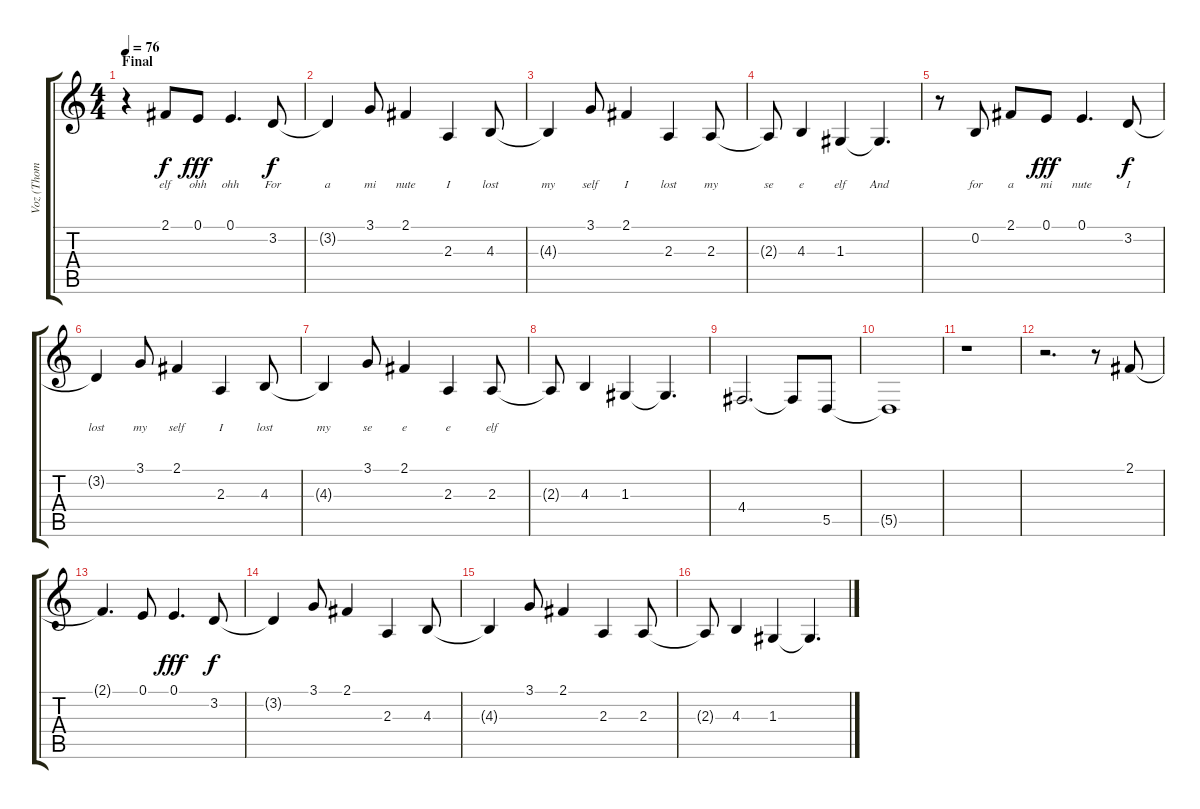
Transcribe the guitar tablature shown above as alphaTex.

\track ("Voz (Thom Yorke)" "Voz (Thom ") {instrument synthbrass1}
\staff {score tabs}
\tuning (E4 B3 G3 D3 A2 E2) {hide}
\ts (4 4)
\section ("" "Final")
\tempo 76
\clef g2
\ks c
r.4{dy f} 2.1.8{lyrics (0 "elf") lyrics (1 "") lyrics (2 "") lyrics (3 "") lyrics (4 "")} 0.1.8{lyrics (0 "ohh") lyrics (1 "") lyrics (2 "") lyrics (3 "") lyrics (4 "") dy fff} 0.1.4{d lyrics (0 "ohh") lyrics (1 "") lyrics (2 "") lyrics (3 "") lyrics (4 "")} 3.2.8{lyrics (0 "For") lyrics (1 "") lyrics (2 "") lyrics (3 "") lyrics (4 "") dy f} |
3.2{t}.4{lyrics (0 "a") lyrics (1 "") lyrics (2 "") lyrics (3 "") lyrics (4 "")} 3.1.8{lyrics (0 "mi") lyrics (1 "") lyrics (2 "") lyrics (3 "") lyrics (4 "")} 2.1.4{lyrics (0 "nute") lyrics (1 "") lyrics (2 "") lyrics (3 "") lyrics (4 "")} 2.3.4{lyrics (0 "I") lyrics (1 "") lyrics (2 "") lyrics (3 "") lyrics (4 "")} 4.3.8{lyrics (0 "lost") lyrics (1 "") lyrics (2 "") lyrics (3 "") lyrics (4 "")} |
4.3{t}.4{lyrics (0 "my") lyrics (1 "") lyrics (2 "") lyrics (3 "") lyrics (4 "")} 3.1.8{lyrics (0 "self") lyrics (1 "") lyrics (2 "") lyrics (3 "") lyrics (4 "")} 2.1.4{lyrics (0 "I") lyrics (1 "") lyrics (2 "") lyrics (3 "") lyrics (4 "")} 2.3.4{lyrics (0 "lost") lyrics (1 "") lyrics (2 "") lyrics (3 "") lyrics (4 "")} 2.3.8{lyrics (0 "my") lyrics (1 "") lyrics (2 "") lyrics (3 "") lyrics (4 "")} |
2.3{t}.8{lyrics (0 "se") lyrics (1 "") lyrics (2 "") lyrics (3 "") lyrics (4 "")} 4.3.4{lyrics (0 "e") lyrics (1 "") lyrics (2 "") lyrics (3 "") lyrics (4 "")} 1.3.4{lyrics (0 "elf") lyrics (1 "") lyrics (2 "") lyrics (3 "") lyrics (4 "")} 1.3{t}.4{d lyrics (0 "And") lyrics (1 "") lyrics (2 "") lyrics (3 "") lyrics (4 "")} |
r.8 0.2.8{lyrics (0 "for") lyrics (1 "") lyrics (2 "") lyrics (3 "") lyrics (4 "")} 2.1.8{lyrics (0 "a") lyrics (1 "") lyrics (2 "") lyrics (3 "") lyrics (4 "")} 0.1.8{lyrics (0 "mi") lyrics (1 "") lyrics (2 "") lyrics (3 "") lyrics (4 "") dy fff} 0.1.4{d lyrics (0 "nute") lyrics (1 "") lyrics (2 "") lyrics (3 "") lyrics (4 "")} 3.2.8{lyrics (0 "I") lyrics (1 "") lyrics (2 "") lyrics (3 "") lyrics (4 "") dy f} |
3.2{t}.4{lyrics (0 "lost") lyrics (1 "") lyrics (2 "") lyrics (3 "") lyrics (4 "")} 3.1.8{lyrics (0 "my") lyrics (1 "") lyrics (2 "") lyrics (3 "") lyrics (4 "")} 2.1.4{lyrics (0 "self") lyrics (1 "") lyrics (2 "") lyrics (3 "") lyrics (4 "")} 2.3.4{lyrics (0 "I") lyrics (1 "") lyrics (2 "") lyrics (3 "") lyrics (4 "")} 4.3.8{lyrics (0 "lost") lyrics (1 "") lyrics (2 "") lyrics (3 "") lyrics (4 "")} |
4.3{t}.4{lyrics (0 "my") lyrics (1 "") lyrics (2 "") lyrics (3 "") lyrics (4 "")} 3.1.8{lyrics (0 "se") lyrics (1 "") lyrics (2 "") lyrics (3 "") lyrics (4 "")} 2.1.4{lyrics (0 "e") lyrics (1 "") lyrics (2 "") lyrics (3 "") lyrics (4 "")} 2.3.4{lyrics (0 "e") lyrics (1 "") lyrics (2 "") lyrics (3 "") lyrics (4 "")} 2.3.8{lyrics (0 "elf") lyrics (1 "") lyrics (2 "") lyrics (3 "") lyrics (4 "")} |
2.3{t}.8 4.3.4 1.3.4 1.3{t}.4{d} |
4.4.2{d} 4.4{t}.8 5.5.8 |
5.5{t}.1 |
r.1 |
r.2{d} r.8 2.1.8 |
2.1{t}.4{d} 0.1.8 0.1.4{d dy fff} 3.2.8{dy f} |
3.2{t}.4 3.1.8 2.1.4 2.3.4 4.3.8 |
4.3{t}.4 3.1.8 2.1.4 2.3.4 2.3.8 |
2.3{t}.8 4.3.4 1.3.4 1.3{t}.4{d}
